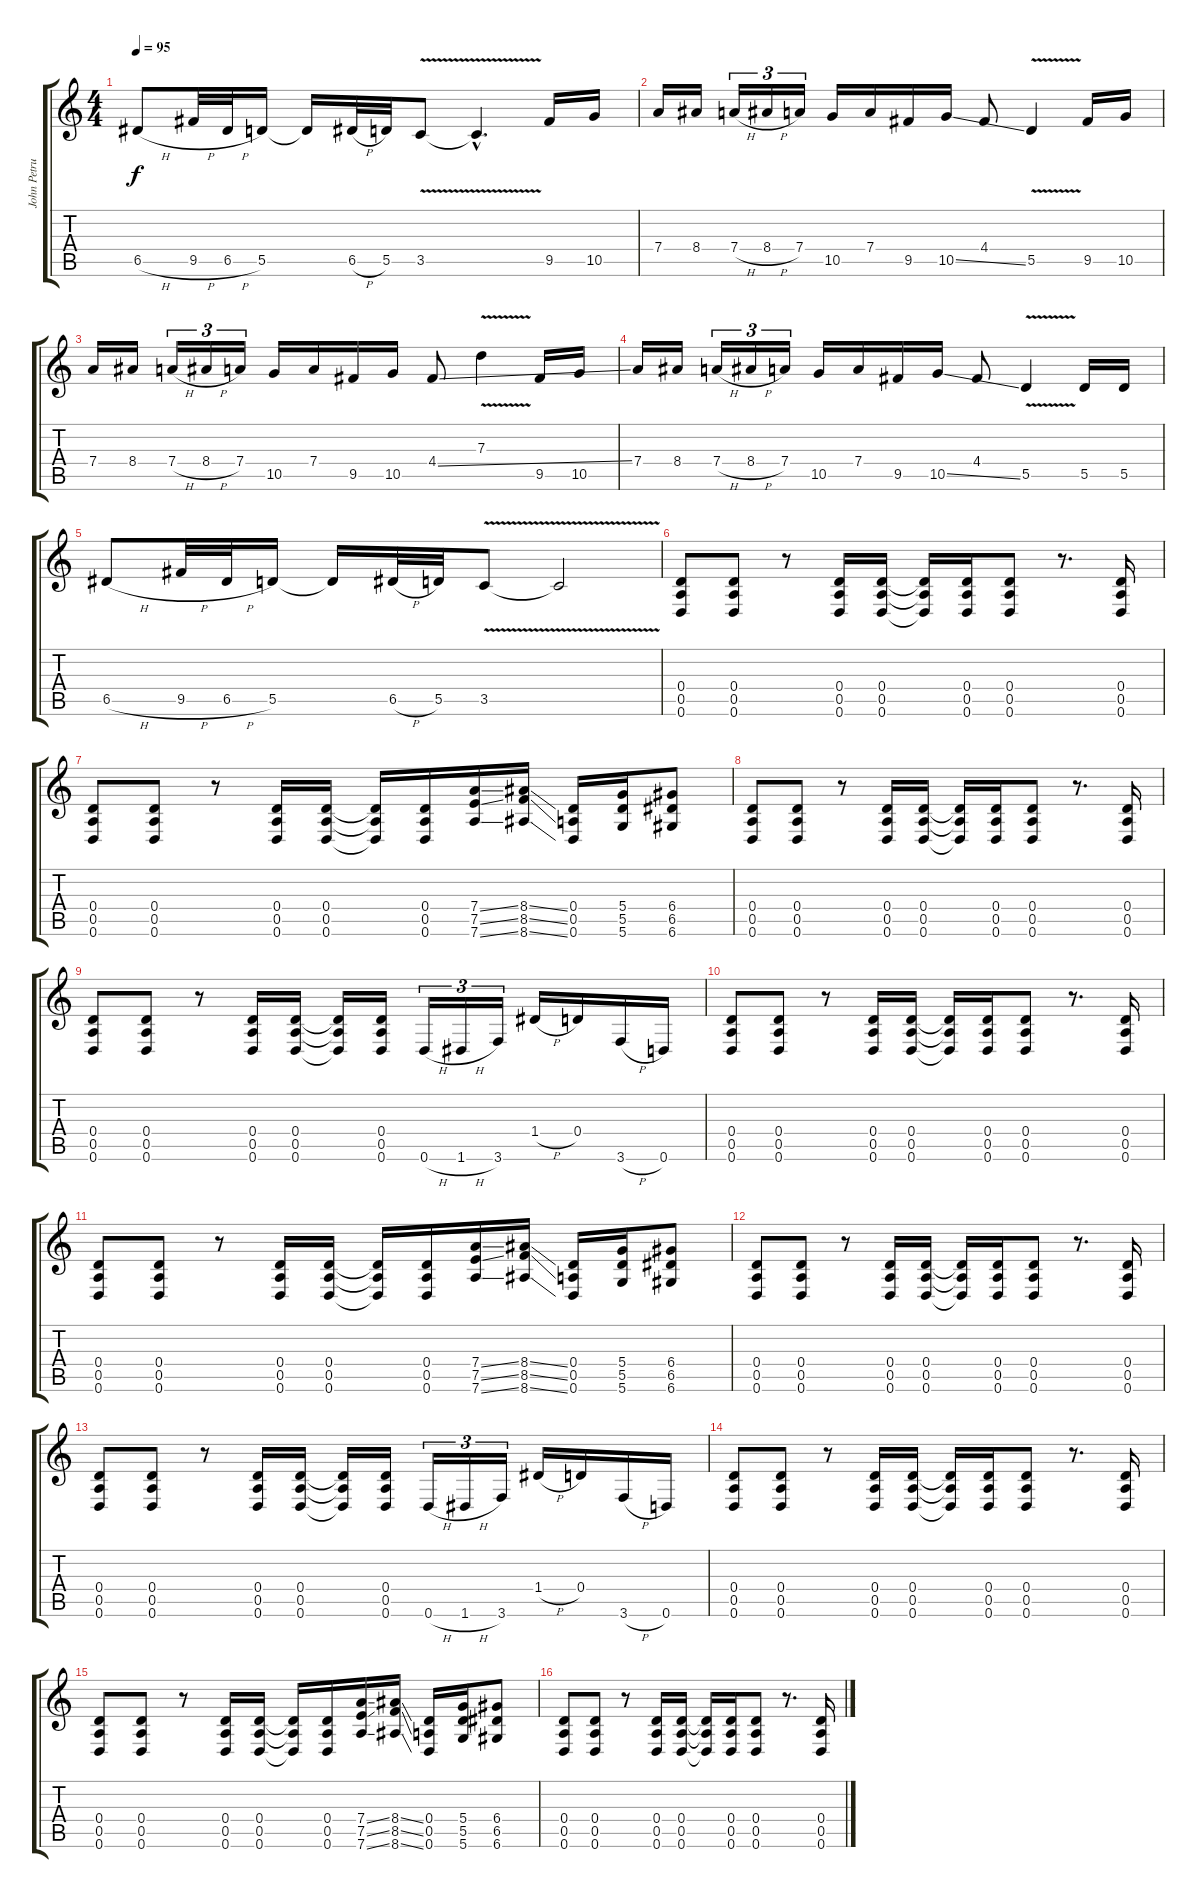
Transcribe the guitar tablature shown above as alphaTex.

\track ("John Petrucci" "John Petru") {instrument distortionguitar}
\staff {score tabs}
\tuning (E4 B3 G3 D3 A2 D2) {hide}
\ts (4 4)
\tempo 95
\clef g2
\ks c
6.5{h}.8{dy f} 9.5{h}.32 6.5{h}.32 5.5.16 5.5{t}.16 6.5{h}.32 5.5.32 3.5{v}.8 3.5{v hac t}.4{d} 9.5.16 10.5.16 |
7.4.16 8.4.16 7.4{h}.16{tu (3 2)} 8.4{h}.16{tu (3 2)} 7.4.16{tu (3 2)} 10.5.16 7.4.16 9.5.16 10.5{ss}.16 4.4.8 5.5{v}.4 9.5.16 10.5.16 |
7.4.16 8.4.16 7.4{h}.16{tu (3 2)} 8.4{h}.16{tu (3 2)} 7.4.16{tu (3 2)} 10.5.16 7.4.16 9.5.16 10.5.16 4.4{ss}.8 7.3{v}.4 9.5.16 10.5.16 |
7.4.16 8.4.16 7.4{h}.16{tu (3 2)} 8.4{h}.16{tu (3 2)} 7.4.16{tu (3 2)} 10.5.16 7.4.16 9.5.16 10.5{ss}.16 4.4.8 5.5{v}.4 5.5.16 5.5.16 |
6.5{h}.8 9.5{h}.32 6.5{h}.32 5.5.16 5.5{t}.16 6.5{h}.32 5.5.32 3.5{v}.8 3.5{v t}.2 |
(0.4 0.5 0.6).8 (0.4 0.5 0.6).8 r.8 (0.4 0.5 0.6).16 (0.4 0.5 0.6).16 (0.4{t} 0.5{t} 0.6{t}).16 (0.4 0.5 0.6).16 (0.4 0.5 0.6).8 r.8{d} (0.4 0.5 0.6).16 |
(0.4 0.5 0.6).8 (0.4 0.5 0.6).8 r.8 (0.4 0.5 0.6).16 (0.4 0.5 0.6).16 (0.4{t} 0.5{t} 0.6{t}).16 (0.4 0.5 0.6).16 (7.4{ss} 7.5{ss} 7.6{ss}).16 (8.4{ss} 8.5{ss} 8.6{ss}).16 (0.4 0.5 0.6).16 (5.4 5.5 5.6).16 (6.4 6.5 6.6).8 |
(0.4 0.5 0.6).8 (0.4 0.5 0.6).8 r.8 (0.4 0.5 0.6).16 (0.4 0.5 0.6).16 (0.4{t} 0.5{t} 0.6{t}).16 (0.4 0.5 0.6).16 (0.4 0.5 0.6).8 r.8{d} (0.4 0.5 0.6).16 |
(0.4 0.5 0.6).8 (0.4 0.5 0.6).8 r.8 (0.4 0.5 0.6).16 (0.4 0.5 0.6).16 (0.4{t} 0.5{t} 0.6{t}).16 (0.4 0.5 0.6).16 0.6{h}.16{tu (3 2)} 1.6{h}.16{tu (3 2)} 3.6.16{tu (3 2)} 1.4{h}.16 0.4.16 3.6{h}.16 0.6.16 |
(0.4 0.5 0.6).8 (0.4 0.5 0.6).8 r.8 (0.4 0.5 0.6).16 (0.4 0.5 0.6).16 (0.4{t} 0.5{t} 0.6{t}).16 (0.4 0.5 0.6).16 (0.4 0.5 0.6).8 r.8{d} (0.4 0.5 0.6).16 |
(0.4 0.5 0.6).8 (0.4 0.5 0.6).8 r.8 (0.4 0.5 0.6).16 (0.4 0.5 0.6).16 (0.4{t} 0.5{t} 0.6{t}).16 (0.4 0.5 0.6).16 (7.4{ss} 7.5{ss} 7.6{ss}).16 (8.4{ss} 8.5{ss} 8.6{ss}).16 (0.4 0.5 0.6).16 (5.4 5.5 5.6).16 (6.4 6.5 6.6).8 |
(0.4 0.5 0.6).8 (0.4 0.5 0.6).8 r.8 (0.4 0.5 0.6).16 (0.4 0.5 0.6).16 (0.4{t} 0.5{t} 0.6{t}).16 (0.4 0.5 0.6).16 (0.4 0.5 0.6).8 r.8{d} (0.4 0.5 0.6).16 |
(0.4 0.5 0.6).8 (0.4 0.5 0.6).8 r.8 (0.4 0.5 0.6).16 (0.4 0.5 0.6).16 (0.4{t} 0.5{t} 0.6{t}).16 (0.4 0.5 0.6).16 0.6{h}.16{tu (3 2)} 1.6{h}.16{tu (3 2)} 3.6.16{tu (3 2)} 1.4{h}.16 0.4.16 3.6{h}.16 0.6.16 |
(0.4 0.5 0.6).8 (0.4 0.5 0.6).8 r.8 (0.4 0.5 0.6).16 (0.4 0.5 0.6).16 (0.4{t} 0.5{t} 0.6{t}).16 (0.4 0.5 0.6).16 (0.4 0.5 0.6).8 r.8{d} (0.4 0.5 0.6).16 |
(0.4 0.5 0.6).8 (0.4 0.5 0.6).8 r.8 (0.4 0.5 0.6).16 (0.4 0.5 0.6).16 (0.4{t} 0.5{t} 0.6{t}).16 (0.4 0.5 0.6).16 (7.4{ss} 7.5{ss} 7.6{ss}).16 (8.4{ss} 8.5{ss} 8.6{ss}).16 (0.4 0.5 0.6).16 (5.4 5.5 5.6).16 (6.4 6.5 6.6).8 |
(0.4 0.5 0.6).8 (0.4 0.5 0.6).8 r.8 (0.4 0.5 0.6).16 (0.4 0.5 0.6).16 (0.4{t} 0.5{t} 0.6{t}).16 (0.4 0.5 0.6).16 (0.4 0.5 0.6).8 r.8{d} (0.4 0.5 0.6).16
